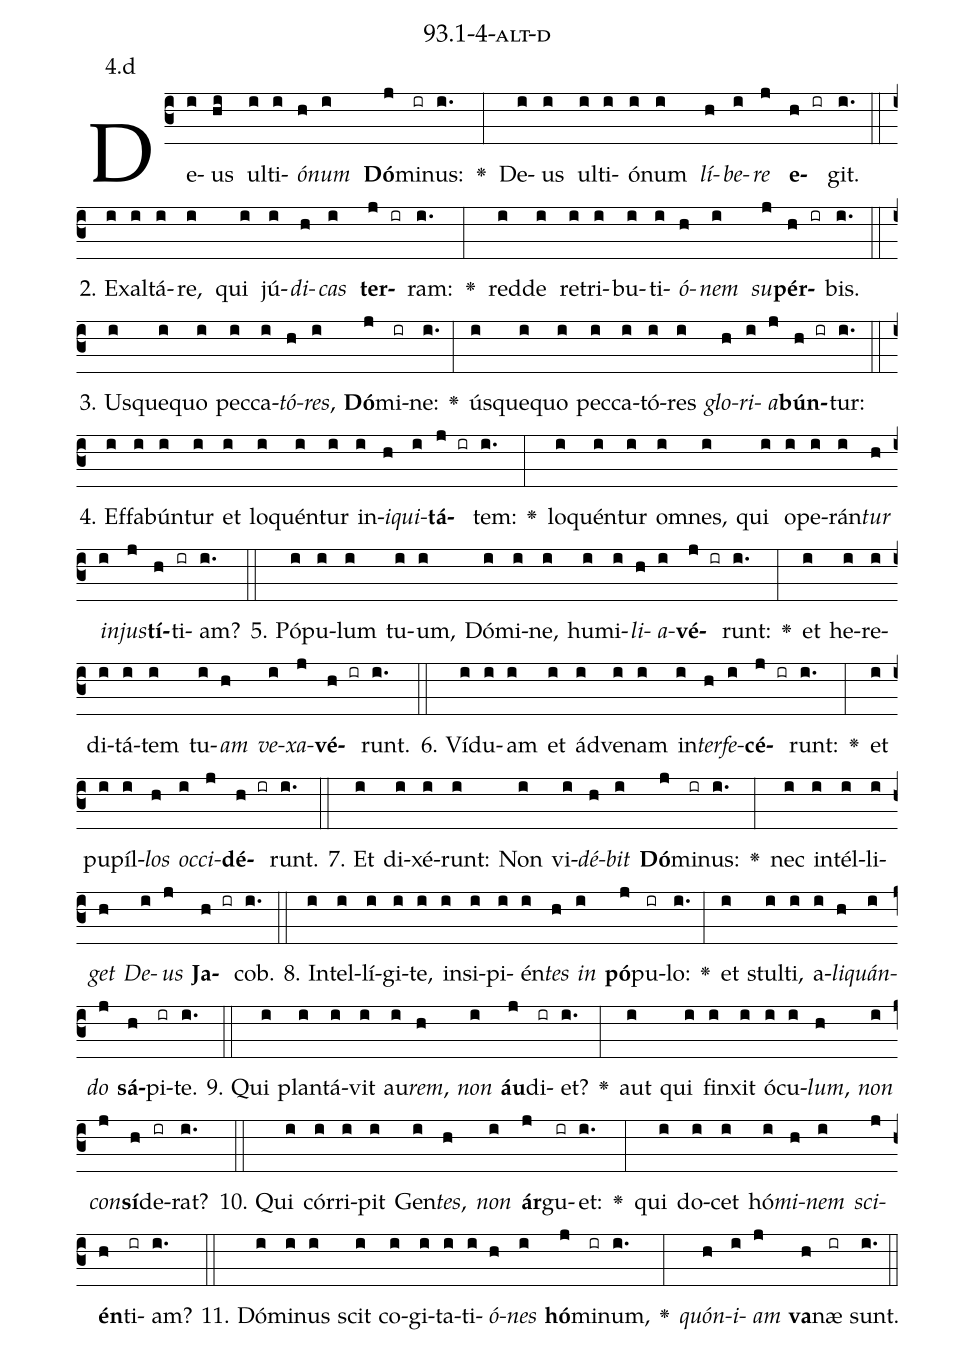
name: 93.1-4-alt-d;
annotation: 4.d;
%%
(c3)De(i)us(hi) ul(i)ti(i)<i>ó</i>(h)<i>num</i>(i) <b>Dó</b>(j)mi(ir)nus:(i.) <v>\greheightstar</v>(:) De(i)us(i) ul(i)ti(i)ó(i)num(i) <i>lí</i>(h)<i>be</i>(i)<i>re</i>(j) <b>e</b>(h ir)git.(i.) (::)
2. Ex(i)al(i)tá(i)re,(i) qui(i) jú(i)<i>di</i>(h)<i>cas</i>(i) <b>ter</b>(j ir)ram:(i.) <v>\greheightstar</v>(:) red(i)de(i) re(i)tri(i)bu(i)ti(i)<i>ó</i>(h)<i>nem</i>(i) <i>su</i>(j)<b>pér</b>(h ir)bis.(i.) (::)
3. Us(i)que(i)quo(i) pec(i)ca(i)<i>tó</i>(h)<i>res</i>,(i) <b>Dó</b>(j)mi(ir)ne:(i.) <v>\greheightstar</v>(:) ús(i)que(i)quo(i) pec(i)ca(i)tó(i)res(i) <i>glo</i>(h)<i>ri</i>(i)<i>a</i>(j)<b>bún</b>(h ir)tur:(i.) (::)
4. Ef(i)fa(i)bún(i)tur(i) et(i) lo(i)quén(i)tur(i) in(i)<i>i</i>(h)<i>qui</i>(i)<b>tá</b>(j ir)tem:(i.) <v>\greheightstar</v>(:) lo(i)quén(i)tur(i) om(i)nes,(i) qui(i) o(i)pe(i)rán(i)<i>tur</i>(h) <i>in</i>(i)<i>jus</i>(j)<b>tí</b>(h)ti(ir)am?(i.) (::)
5. Pó(i)pu(i)lum(i) tu(i)um,(i) Dó(i)mi(i)ne,(i) hu(i)mi(i)<i>li</i>(h)<i>a</i>(i)<b>vé</b>(j ir)runt:(i.) <v>\greheightstar</v>(:) et(i) he(i)re(i)di(i)tá(i)tem(i) tu(i)<i>am</i>(h) <i>ve</i>(i)<i>xa</i>(j)<b>vé</b>(h ir)runt.(i.) (::)
6. Ví(i)du(i)am(i) et(i) ád(i)ve(i)nam(i) in(i)<i>ter</i>(h)<i>fe</i>(i)<b>cé</b>(j ir)runt:(i.) <v>\greheightstar</v>(:) et(i) pu(i)píl(i)<i>los</i>(h) <i>oc</i>(i)<i>ci</i>(j)<b>dé</b>(h ir)runt.(i.) (::)
7. Et(i) di(i)xé(i)runt:(i) Non(i) vi(i)<i>dé</i>(h)<i>bit</i>(i) <b>Dó</b>(j)mi(ir)nus:(i.) <v>\greheightstar</v>(:) nec(i) in(i)tél(i)li(i)<i>get</i>(h) <i>De</i>(i)<i>us</i>(j) <b>Ja</b>(h ir)cob.(i.) (::)
8. In(i)tel(i)lí(i)gi(i)te,(i) in(i)si(i)pi(i)én(i)<i>tes</i>(h) <i>in</i>(i) <b>pó</b>(j)pu(ir)lo:(i.) <v>\greheightstar</v>(:) et(i) stul(i)ti,(i) a(i)<i>li</i>(h)<i>quán</i>(i)<i>do</i>(j) <b>sá</b>(h)pi(ir)te.(i.) (::)
9. Qui(i) plan(i)tá(i)vit(i) au(i)<i>rem</i>,(h) <i>non</i>(i) <b>áu</b>(j)di(ir)et?(i.) <v>\greheightstar</v>(:) aut(i) qui(i) fin(i)xit(i) ó(i)cu(i)<i>lum</i>,(h) <i>non</i>(i) <i>con</i>(j)<b>sí</b>(h)de(ir)rat?(i.) (::)
10. Qui(i) cór(i)ri(i)pit(i) Gen(i)<i>tes</i>,(h) <i>non</i>(i) <b>ár</b>(j)gu(ir)et:(i.) <v>\greheightstar</v>(:) qui(i) do(i)cet(i) hó(i)<i>mi</i>(h)<i>nem</i>(i) <i>sci</i>(j)<b>én</b>(h)ti(ir)am?(i.) (::)
11. Dó(i)mi(i)nus(i) scit(i) co(i)gi(i)ta(i)ti(i)<i>ó</i>(h)<i>nes</i>(i) <b>hó</b>(j)mi(ir)num,(i.) <v>\greheightstar</v>(:) <i>quón</i>(h)<i>i</i>(i)<i>am</i>(j) <b>va</b>(h)næ(ir) sunt.(i.) (::)
